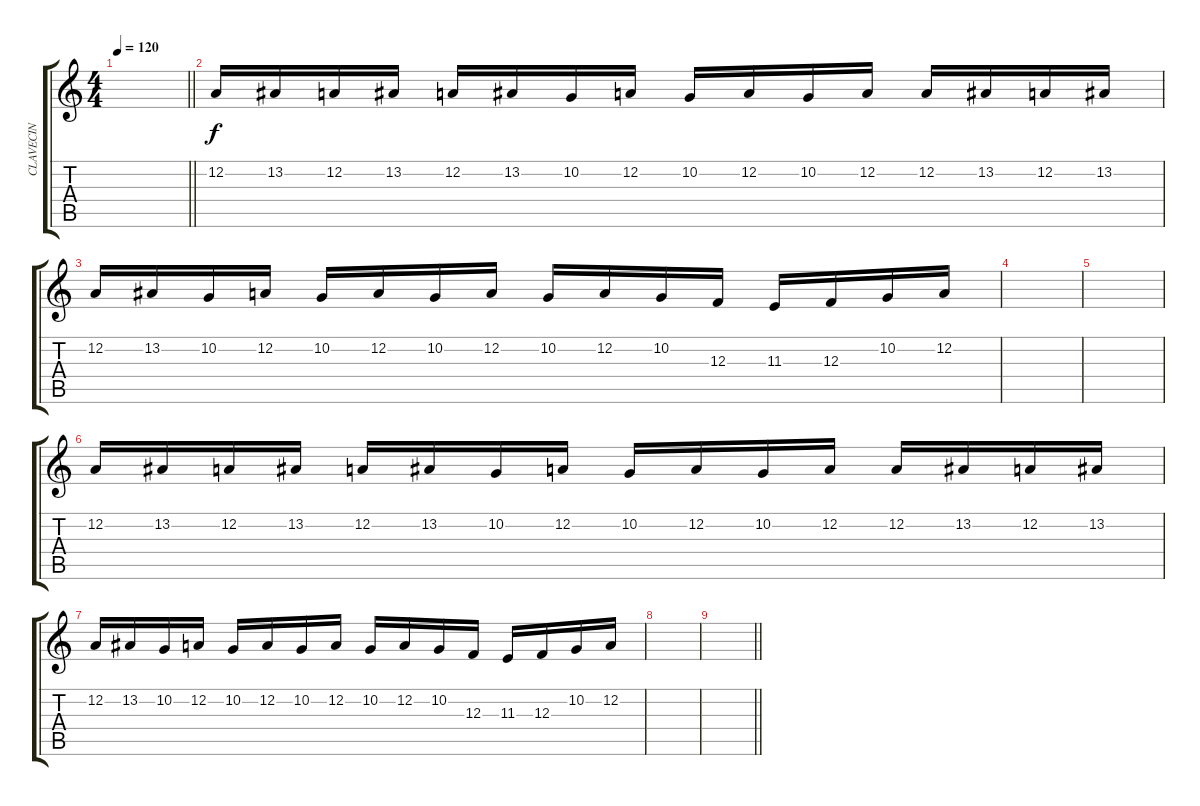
\track ("CLAVECIN" "CLAVECIN") {instrument harpsichord}
\staff {score tabs}
\tuning (D4 A3 F3 C3 G2 D2) {hide}
\ts (4 4)
\tempo 120
\clef g2
\barLineRight lightlight
\ks c
|
12.2.16 13.2.16 12.2.16 13.2.16 12.2.16 13.2.16 10.2.16 12.2.16 10.2.16 12.2.16 10.2.16 12.2.16 12.2.16 13.2.16 12.2.16 13.2.16 |
12.2.16 13.2.16 10.2.16 12.2.16 10.2.16 12.2.16 10.2.16 12.2.16 10.2.16 12.2.16 10.2.16 12.3.16 11.3.16 12.3.16 10.2.16 12.2.16 |
|
|
12.2.16 13.2.16 12.2.16 13.2.16 12.2.16 13.2.16 10.2.16 12.2.16 10.2.16 12.2.16 10.2.16 12.2.16 12.2.16 13.2.16 12.2.16 13.2.16 |
12.2.16 13.2.16 10.2.16 12.2.16 10.2.16 12.2.16 10.2.16 12.2.16 10.2.16 12.2.16 10.2.16 12.3.16 11.3.16 12.3.16 10.2.16 12.2.16 |
|
\barLineRight lightlight
